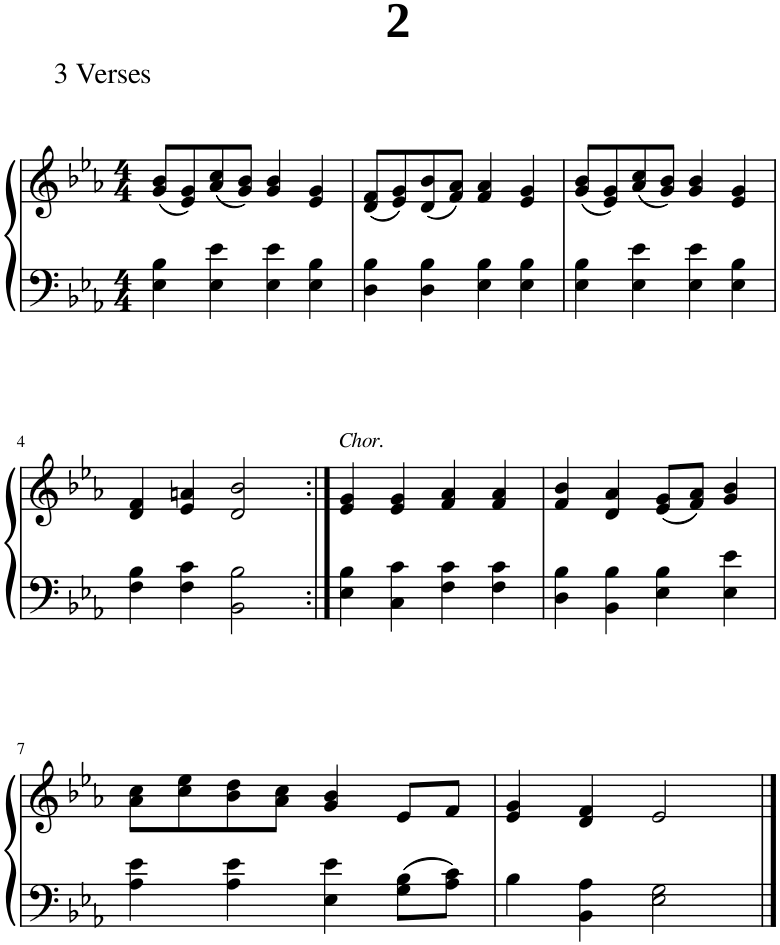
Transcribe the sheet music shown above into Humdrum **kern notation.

**kern	**kern
*part1	*part1
*staff2	*staff1
*I"Piano	*
*I'Pno.	*
*clefF4	*clefG2
*k[b-e-a-]	*k[b-e-a-]
*M4/4	*M4/4
=1	=1
4E-\ 4B-\	(8g/ 8b-/L
.	8e-/ 8g/)
4E-\ 4e-\	(8a-/ 8cc/
.	8g/ 8b-/J)
4E-\ 4e-\	4g/ 4b-/
4E-\ 4B-\	4e-/ 4g/
=2	=2
4D\ 4B-\	(8d/ 8f/L
.	8e-/ 8g/)
4D\ 4B-\	(8d/ 8b-/
.	8f/ 8a-/J)
4E-\ 4B-\	4f/ 4a-/
4E-\ 4B-\	4e-/ 4g/
=3	=3
4E-\ 4B-\	(8g/ 8b-/L
.	8e-/ 8g/)
4E-\ 4e-\	(8a-/ 8cc/
.	8g/ 8b-/J)
4E-\ 4e-\	4g/ 4b-/
4E-\ 4B-\	4e-/ 4g/
!!LO:LB:g=z
=4	=4
4F\ 4B-\	4d/ 4f/
4F\ 4c\	4e-/ 4an/
2BB-\ 2B-\	2d/ 2b-/
=5:|!	=5:|!
!	!LO:TX:a:i:t=Chor.
4E-\ 4B-\	4e-/ 4g/
4C\ 4c\	4e-/ 4g/
4F\ 4c\	4f/ 4a-/
4F\ 4c\	4f/ 4a-/
=6	=6
4D\ 4B-\	4f/ 4b-/
4BB-\ 4B-\	4d/ 4a-/
4E-\ 4B-\	(8e-/ 8g/L
.	8f/ 8a-/J)
4E-\ 4e-\	4g/ 4b-/
!!LO:LB:g=z
=7	=7
4A-\ 4e-\	8a-\ 8cc\L
.	8cc\ 8ee-\
4A-\ 4e-\	8b-\ 8dd\
.	8a-\ 8cc\J
4E-\ 4e-\	4g/ 4b-/
8G\ 8B-\L	8e-/L
8A-\ 8c\J	8f/J
=8	=8
4B-\	4e-/ 4g/
4BB-\ 4A-\	4d/ 4f/
2E-\ 2G\	2e-/
==	==
*-	*-
